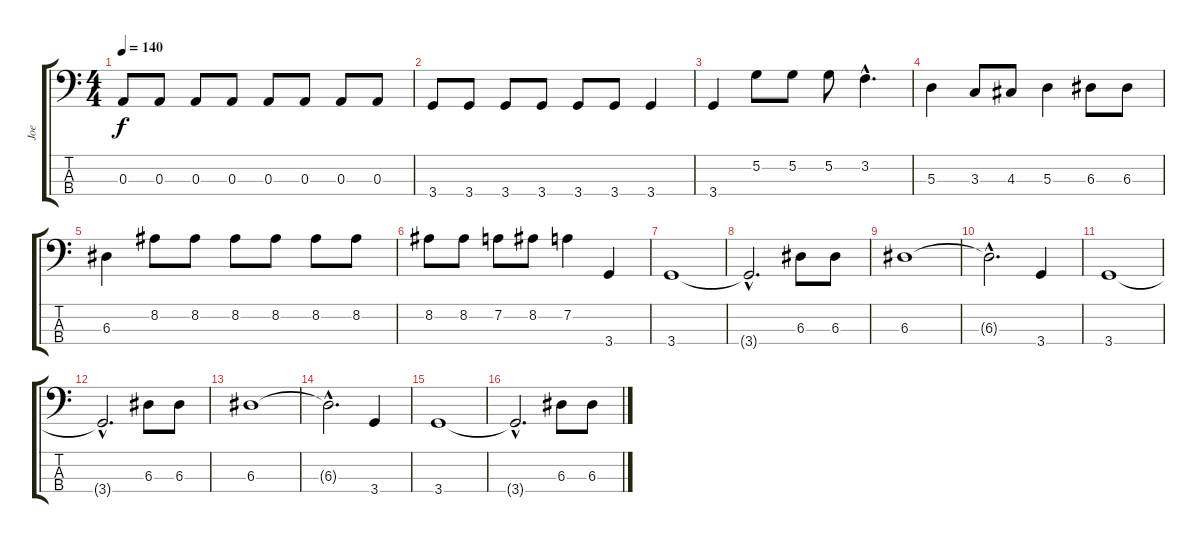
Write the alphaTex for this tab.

\track ("Joe" "Joe") {instrument electricbassfinger}
\staff {score tabs}
\tuning (G2 D2 A1 E1) {hide}
\ts (4 4)
\tempo 140
\clef f4
\ks c
0.3.8{dy f} 0.3.8 0.3.8 0.3.8 0.3.8 0.3.8 0.3.8 0.3.8 |
3.4.8 3.4.8 3.4.8 3.4.8 3.4.8 3.4.8 3.4.4 |
3.4.4 5.2.8 5.2.8 5.2.8 3.2{hac}.4{d} |
5.3.4 3.3.8 4.3.8 5.3.4 6.3.8 6.3.8 |
6.3.4 8.2.8 8.2.8 8.2.8 8.2.8 8.2.8 8.2.8 |
8.2.8 8.2.8 7.2.8 8.2.8 7.2.4 3.4.4 |
3.4.1 |
3.4{hac t}.2{d} 6.3.8 6.3.8 |
6.3.1 |
6.3{hac t}.2{d} 3.4.4 |
3.4.1 |
3.4{hac t}.2{d} 6.3.8 6.3.8 |
6.3.1 |
6.3{hac t}.2{d} 3.4.4 |
3.4.1 |
3.4{hac t}.2{d} 6.3.8 6.3.8
